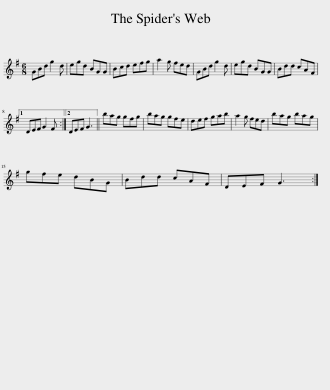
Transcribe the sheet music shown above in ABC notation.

X:1
L:1/8
M:6/8
I:linebreak $
K:G
V:1 treble
V:1
 GBd g2 d | egd BGG | Bcd efg | a2 g fed | GBd g2 d | %5
 egd BGG | Bdd cAF |1$ DEF G2 F :|2 DEF G3 || bag gfg | %10
 bag gfe | def gab | a2 g fed | bag bag |$ gfe dBG | %15
 Bdd cAF | DEF G3 :| %17
